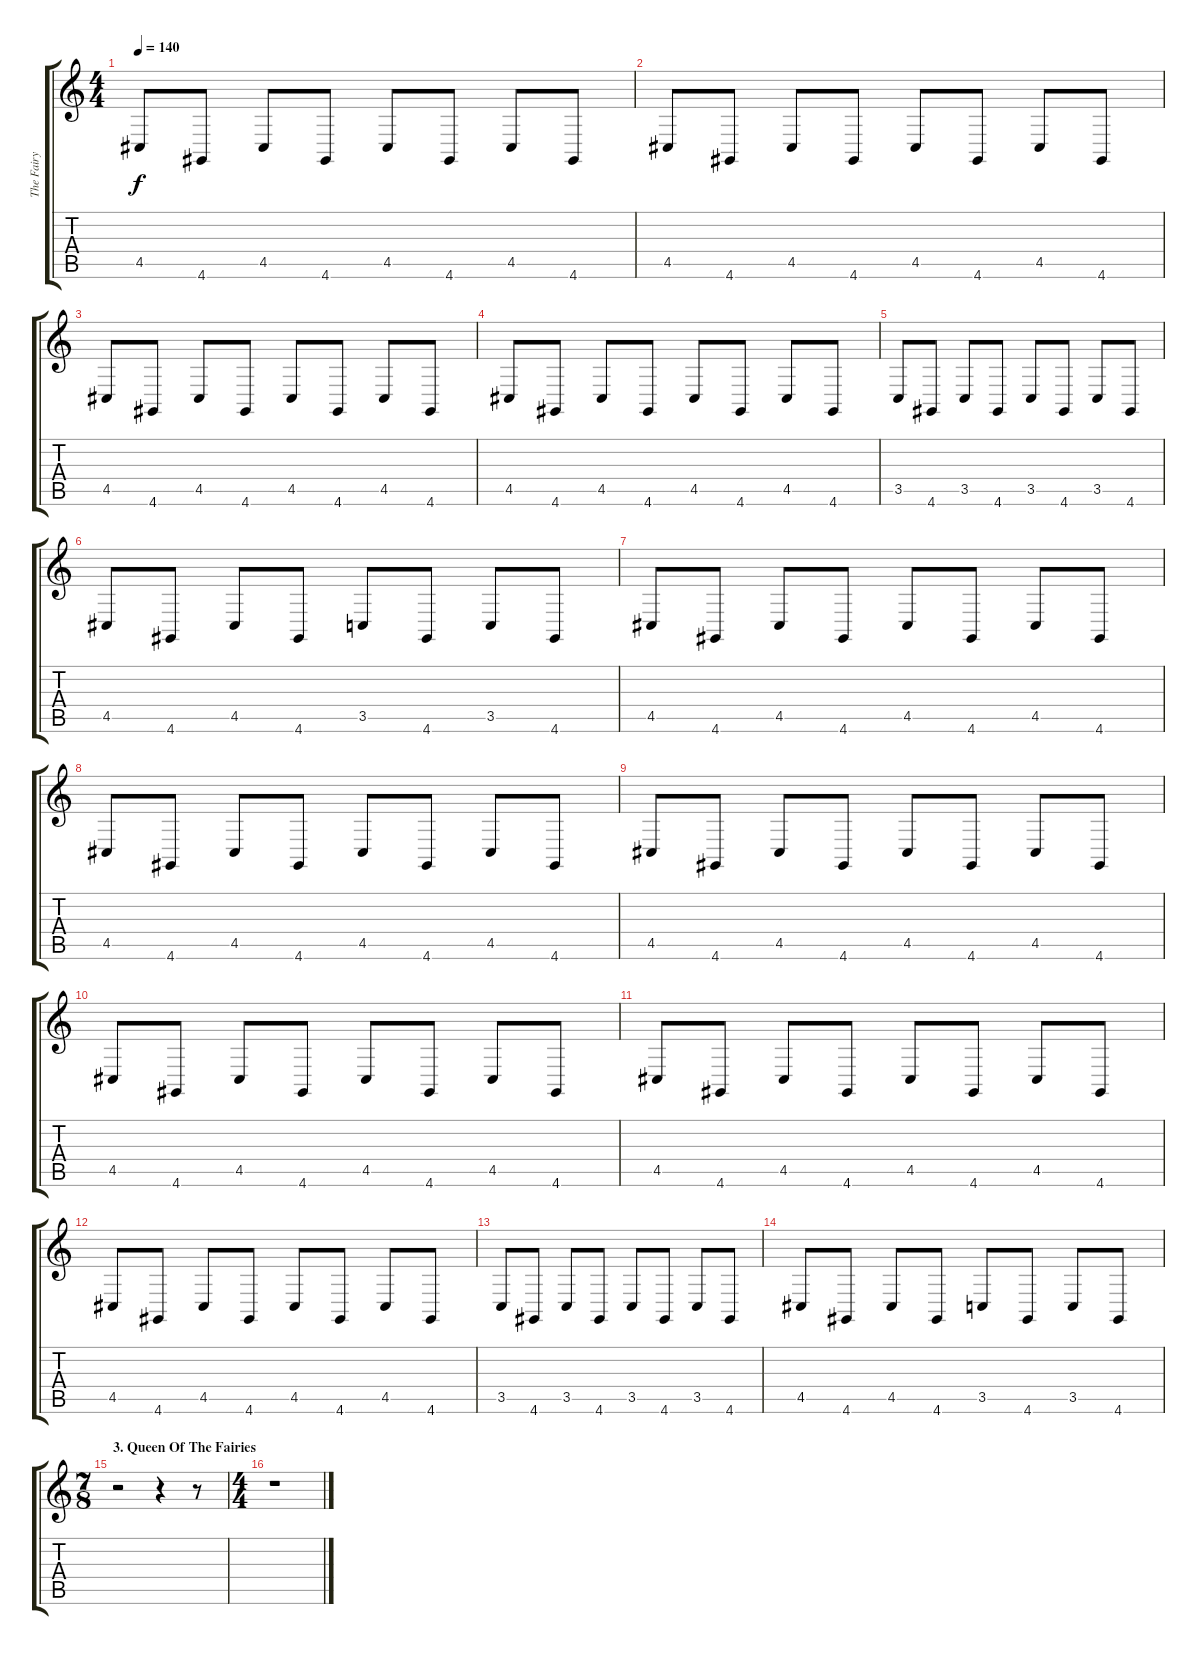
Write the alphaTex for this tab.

\track ("The Fairy Slayer" "The Fairy ") {instrument cello}
\staff {score tabs}
\tuning (E4 B3 G3 D3 A2 E2) {hide}
\ts (4 4)
\tempo 140
\clef g2
\ks c
4.5.8{dy f} 4.6.8 4.5.8 4.6.8 4.5.8 4.6.8 4.5.8 4.6.8 |
4.5.8 4.6.8 4.5.8 4.6.8 4.5.8 4.6.8 4.5.8 4.6.8 |
4.5.8 4.6.8 4.5.8 4.6.8 4.5.8 4.6.8 4.5.8 4.6.8 |
4.5.8 4.6.8 4.5.8 4.6.8 4.5.8 4.6.8 4.5.8 4.6.8 |
3.5.8 4.6.8 3.5.8 4.6.8 3.5.8 4.6.8 3.5.8 4.6.8 |
4.5.8 4.6.8 4.5.8 4.6.8 3.5.8 4.6.8 3.5.8 4.6.8 |
4.5.8 4.6.8 4.5.8 4.6.8 4.5.8 4.6.8 4.5.8 4.6.8 |
4.5.8 4.6.8 4.5.8 4.6.8 4.5.8 4.6.8 4.5.8 4.6.8 |
4.5.8 4.6.8 4.5.8 4.6.8 4.5.8 4.6.8 4.5.8 4.6.8 |
4.5.8 4.6.8 4.5.8 4.6.8 4.5.8 4.6.8 4.5.8 4.6.8 |
4.5.8 4.6.8 4.5.8 4.6.8 4.5.8 4.6.8 4.5.8 4.6.8 |
4.5.8 4.6.8 4.5.8 4.6.8 4.5.8 4.6.8 4.5.8 4.6.8 |
3.5.8 4.6.8 3.5.8 4.6.8 3.5.8 4.6.8 3.5.8 4.6.8 |
4.5.8 4.6.8 4.5.8 4.6.8 3.5.8 4.6.8 3.5.8 4.6.8 |
\ts (7 8)
\section ("" "3. Queen Of The Fairies")
r.2 r.4 r.8 |
\ts (4 4)
r.1
